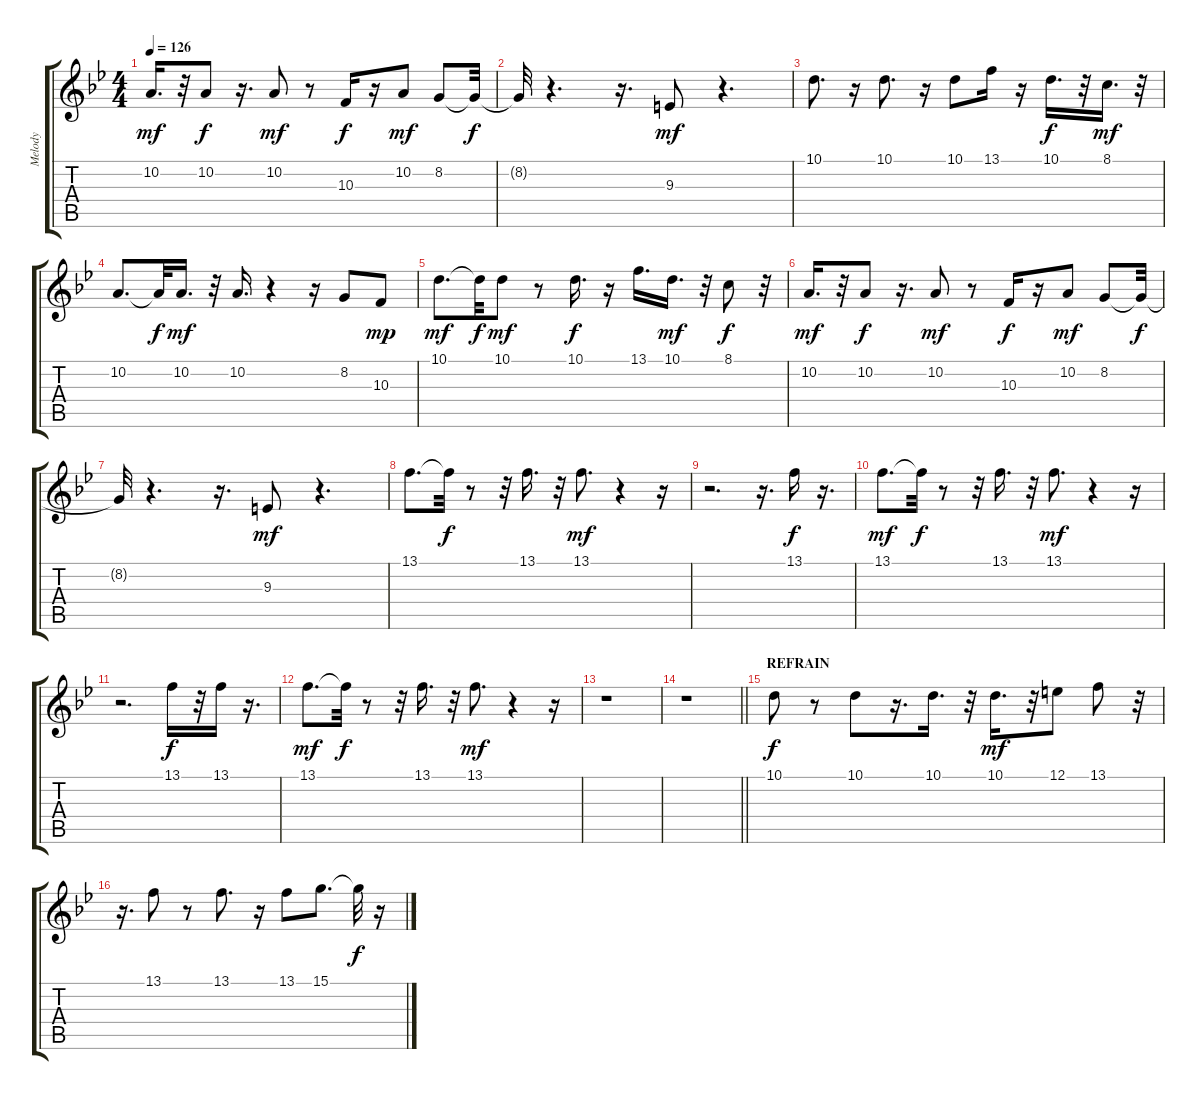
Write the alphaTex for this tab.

\track ("Melody" "Melody") {instrument flute}
\staff {score tabs}
\tuning (E4 B3 G3 D3 A2 E2) {hide}
\ts (4 4)
\tempo 126
\clef g2
\ks bb
10.2.16{d dy mf} r.32 10.2.8{dy f} r.16{d} 10.2.8{dy mf} r.8 10.3.16{dy f} r.16 10.2.8{dy mf} 8.2.8 8.2{t}.32{dy f} |
8.2{t}.32 r.4{d} r.16{d} 9.3.8{dy mf} r.4{d} |
10.1.8{d} r.16 10.1.8{d} r.16 10.1.8 13.1.16 r.16 10.1.16{d dy f} r.32 8.1.16{d dy mf} r.32 |
10.2.8{d} 10.2{t}.32{dy f} 10.2.16{d dy mf} r.32 10.2.16{d} r.4 r.16 8.2.8 10.3.8{dy mp} |
10.1.8{d dy mf} 10.1{t}.32{dy f} 10.1.8{dy mf} r.8 10.1.16{d dy f} r.16 13.1.16{d} 10.1.16{d dy mf} r.32 8.1.8{dy f} r.32 |
10.2.16{d dy mf} r.32 10.2.8{dy f} r.16{d} 10.2.8{dy mf} r.8 10.3.16{dy f} r.16 10.2.8{dy mf} 8.2.8 8.2{t}.32{dy f} |
8.2{t}.32 r.4{d} r.16{d} 9.3.8{dy mf} r.4{d} |
13.1.8{d} 13.1{t}.32{dy f} r.8 r.32 13.1.16{d} r.32 13.1.8{d dy mf} r.4 r.16 |
r.2{d} r.16{d} 13.1.16{dy f} r.16{d} |
13.1.8{d dy mf} 13.1{t}.32{dy f} r.8 r.32 13.1.16{d} r.32 13.1.8{d dy mf} r.4 r.16 |
r.2{d} 13.1.16{dy f} r.32 13.1.16 r.16{d} |
13.1.8{d dy mf} 13.1{t}.32{dy f} r.8 r.32 13.1.16{d} r.32 13.1.8{d dy mf} r.4 r.16 |
r.1 |
\barLineRight lightlight
r.1 |
\section ("" "REFRAIN")
10.1.8{dy f} r.8 10.1.8 r.16{d} 10.1.16{d} r.32 10.1.16{d dy mf} r.32 12.1.8 13.1.8 r.32 |
r.16{d} 13.1.8 r.8 13.1.8{d} r.16 13.1.8 15.1.8{d} 15.1{t}.32{dy f} r.16
